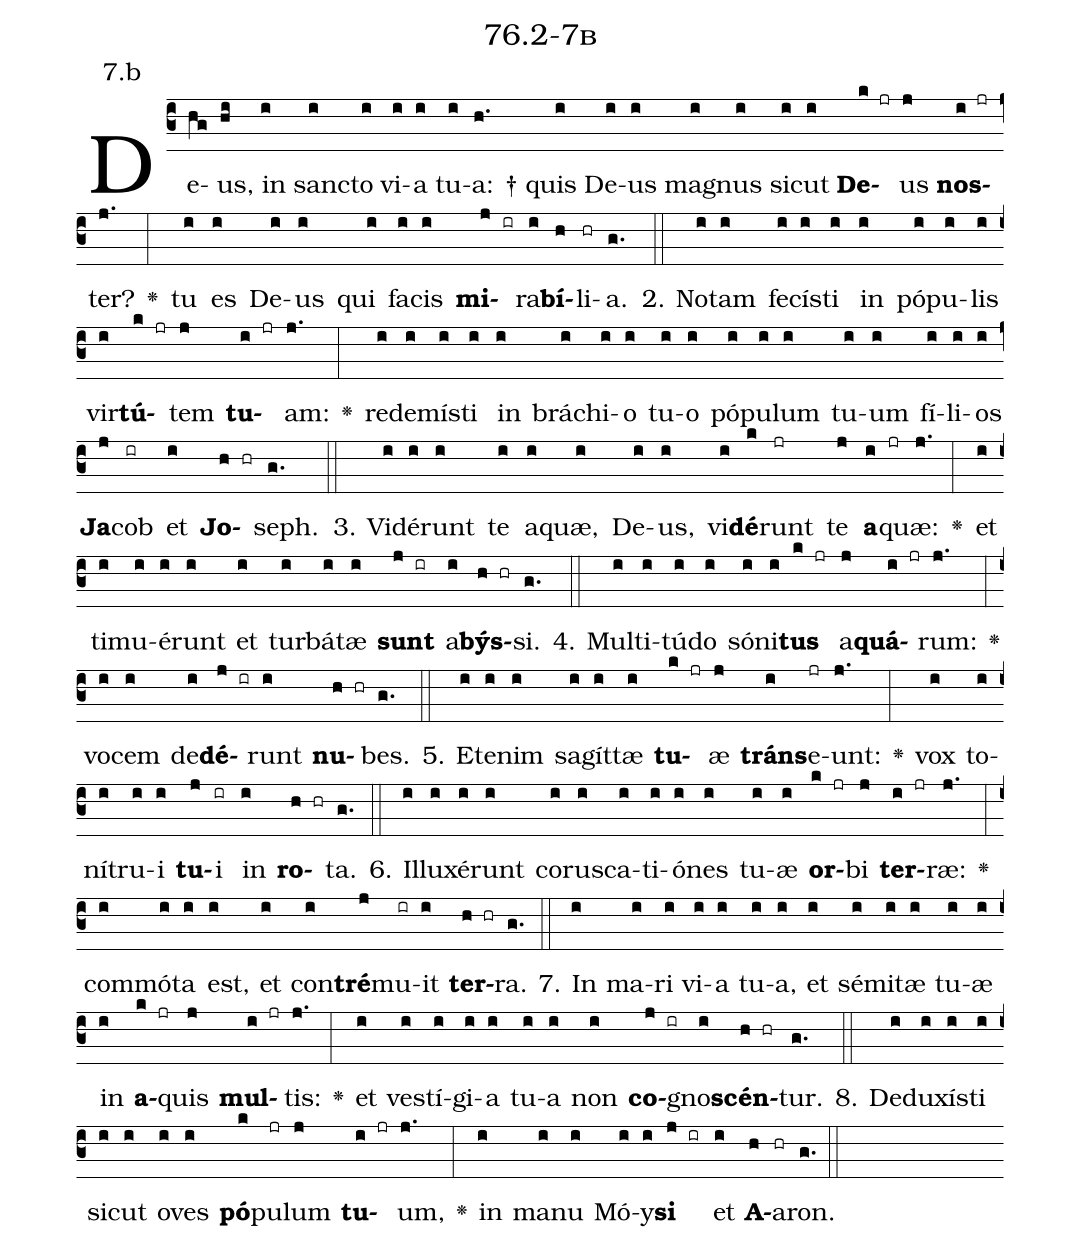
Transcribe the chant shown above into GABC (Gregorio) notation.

name: 76.2-7b;
annotation: 7.b;
%%
(c3)De(hg)us,(hi) in(i) sanc(i)to(i) vi(i)a(i) tu(i)a: †(h.) quis(i) De(i)us(i) ma(i)gnus(i) sic(i)ut(i) <b>De</b>(k jr)us(j) <b>nos</b>(i jr)ter?(j.) <v>\greheightstar</v>(:) tu(i) es(i) De(i)us(i) qui(i) fa(i)cis(i) <b>mi</b>(j ir)ra(i)<b>bí</b>(h)li(hr)a.(g.) (::)
2. No(i)tam(i) fe(i)cís(i)ti(i) in(i) pó(i)pu(i)lis(i) vir(i)<b>tú</b>(k jr)tem(j) <b>tu</b>(i jr)am:(j.) <v>\greheightstar</v>(:) red(i)e(i)mís(i)ti(i) in(i) brá(i)chi(i)o(i) tu(i)o(i) pó(i)pu(i)lum(i) tu(i)um(i) fí(i)li(i)os(i) <b>Ja</b>(j)cob(ir) et(i) <b>Jo</b>(h hr)seph.(g.) (::)
3. Vi(i)dé(i)runt(i) te(i) a(i)quæ,(i) De(i)us,(i) vi(i)<b>dé</b>(k)runt(jr) te(j) <b>a</b>(i jr)quæ:(j.) <v>\greheightstar</v>(:) et(i) ti(i)mu(i)é(i)runt(i) et(i) tur(i)bá(i)tæ(i) <b>sunt</b>(j ir) a(i)<b>býs</b>(h hr)si.(g.) (::)
4. Mul(i)ti(i)tú(i)do(i) só(i)ni(i)<b>tus</b>(k jr) a(j)<b>quá</b>(i jr)rum:(j.) <v>\greheightstar</v>(:) vo(i)cem(i) de(i)<b>dé</b>(j ir)runt(i) <b>nu</b>(h hr)bes.(g.) (::)
5. Et(i)e(i)nim(i) sa(i)gít(i)tæ(i) <b>tu</b>(k jr)æ(j) <b>tráns</b>(i)e(jr)unt:(j.) <v>\greheightstar</v>(:) vox(i) to(i)ní(i)tru(i)i(i) <b>tu</b>(j)i(ir) in(i) <b>ro</b>(h hr)ta.(g.) (::)
6. Il(i)lu(i)xé(i)runt(i) co(i)rus(i)ca(i)ti(i)ó(i)nes(i) tu(i)æ(i) <b>or</b>(k jr)bi(j) <b>ter</b>(i jr)ræ:(j.) <v>\greheightstar</v>(:) com(i)mó(i)ta(i) est,(i) et(i) con(i)<b>tré</b>(j)mu(ir)it(i) <b>ter</b>(h hr)ra.(g.) (::)
7. In(i) ma(i)ri(i) vi(i)a(i) tu(i)a,(i) et(i) sé(i)mi(i)tæ(i) tu(i)æ(i) in(i) <b>a</b>(k jr)quis(j) <b>mul</b>(i jr)tis:(j.) <v>\greheightstar</v>(:) et(i) ves(i)tí(i)gi(i)a(i) tu(i)a(i) non(i) <b>co</b>(j ir)gno(i)<b>scén</b>(h hr)tur.(g.) (::)
8. De(i)du(i)xís(i)ti(i) sic(i)ut(i) o(i)ves(i) <b>pó</b>(k)pu(jr)lum(j) <b>tu</b>(i jr)um,(j.) <v>\greheightstar</v>(:) in(i) ma(i)nu(i) Mó(i)y(i)<b>si</b>(j ir) et(i) <b>A</b>(h)a(hr)ron.(g.) (::)
